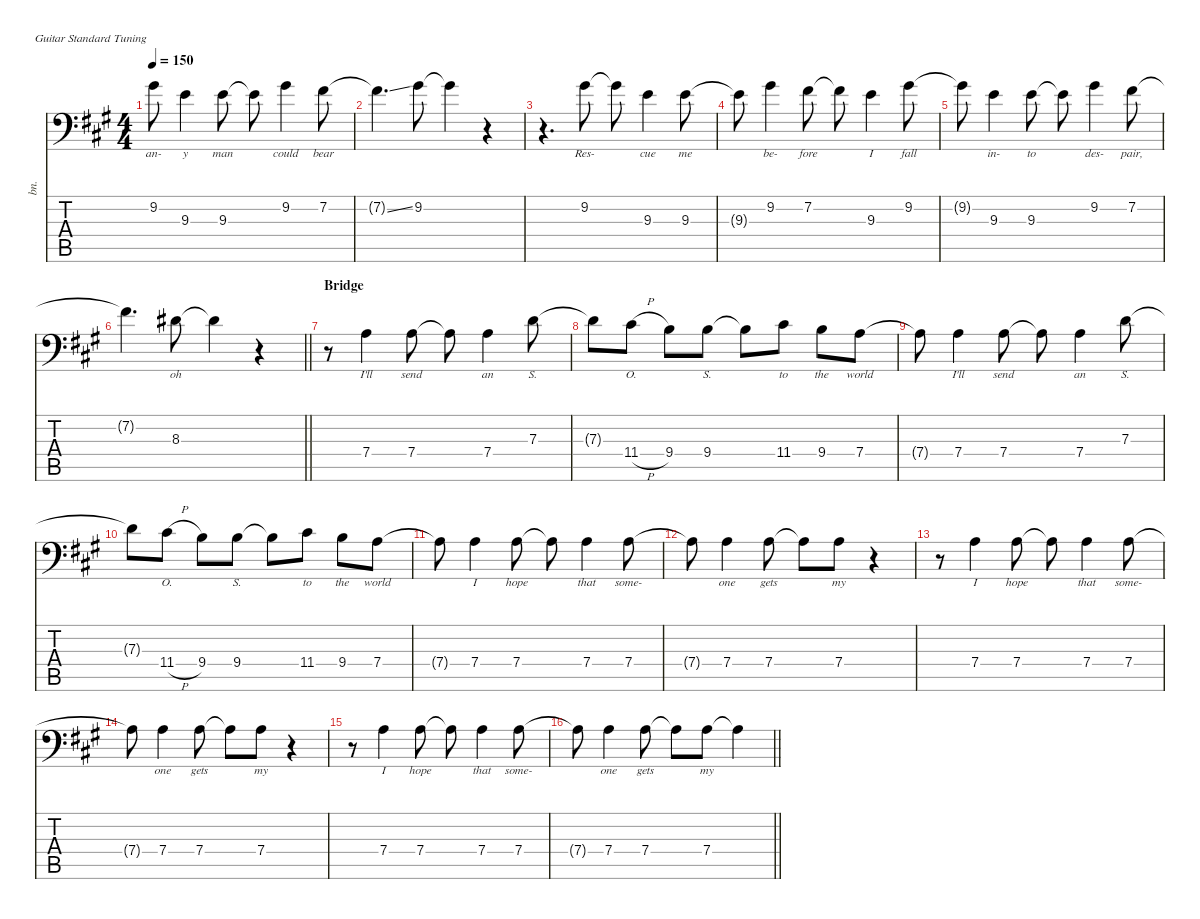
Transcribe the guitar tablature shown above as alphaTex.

\defaultSystemsLayout 4
\hideDynamics
\bracketExtendMode nobrackets
\otherSystemsTrackNameOrientation horizontal
\track ("Vocals" "bn.") {instrument bassoon}
\staff {score tabs}
\tuning (E4 B3 G3 D3 A2 E2)
\ts (4 4)
\tempo 150
\clef f4
\ks a
9.2{acc #}.8{lyrics (0 "an-") lyrics (1 "") lyrics (2 "") lyrics (3 "") lyrics (4 "") dy mf beam Down} 9.3{acc forcenatural}.4{lyrics (0 "y") lyrics (1 "") lyrics (2 "") lyrics (3 "") lyrics (4 "") beam Down} 9.3{acc forcenatural}.8{lyrics (0 "man") lyrics (1 "") lyrics (2 "") lyrics (3 "") lyrics (4 "") beam Down} 9.3{t acc forcenatural}.8{beam Down} 9.2{acc #}.4{lyrics (0 "could") lyrics (1 "") lyrics (2 "") lyrics (3 "") lyrics (4 "") beam Down} 7.2{acc #}.8{lyrics (0 "bear") lyrics (1 "") lyrics (2 "") lyrics (3 "") lyrics (4 "") beam Down} |
7.2{ss t acc #}.4{d beam Down} 9.2{acc #}.8{beam Down} 9.2{t acc #}.4{beam Down} r.4{beam Down} |
r.4{d beam Down} 9.2{acc #}.8{lyrics (0 "Res-") lyrics (1 "") lyrics (2 "") lyrics (3 "") lyrics (4 "") beam Down} 9.2{t acc #}.8{beam Down} 9.3{acc forcenatural}.4{lyrics (0 "cue") lyrics (1 "") lyrics (2 "") lyrics (3 "") lyrics (4 "") beam Down} 9.3{acc forcenatural}.8{lyrics (0 "me") lyrics (1 "") lyrics (2 "") lyrics (3 "") lyrics (4 "") beam Down} |
9.3{t acc forcenatural}.8{beam Down} 9.2{acc #}.4{lyrics (0 "be-") lyrics (1 "") lyrics (2 "") lyrics (3 "") lyrics (4 "") beam Down} 7.2{acc #}.8{lyrics (0 "fore") lyrics (1 "") lyrics (2 "") lyrics (3 "") lyrics (4 "") beam Down} 7.2{t acc #}.8{beam Down} 9.3{acc forcenatural}.4{lyrics (0 "I") lyrics (1 "") lyrics (2 "") lyrics (3 "") lyrics (4 "") beam Down} 9.2{acc #}.8{lyrics (0 "fall") lyrics (1 "") lyrics (2 "") lyrics (3 "") lyrics (4 "") beam Down} |
9.2{t acc #}.8{beam Down} 9.3{acc forcenatural}.4{lyrics (0 "in-") lyrics (1 "") lyrics (2 "") lyrics (3 "") lyrics (4 "") beam Down} 9.3{acc forcenatural}.8{lyrics (0 "to") lyrics (1 "") lyrics (2 "") lyrics (3 "") lyrics (4 "") beam Down} 9.3{t acc forcenatural}.8{beam Down} 9.2{acc #}.4{lyrics (0 "des-") lyrics (1 "") lyrics (2 "") lyrics (3 "") lyrics (4 "") beam Down} 7.2{acc #}.8{lyrics (0 "pair,") lyrics (1 "") lyrics (2 "") lyrics (3 "") lyrics (4 "") beam Down} |
\barLineRight lightlight
7.2{t acc #}.4{d beam Down} 8.3{acc #}.8{lyrics (0 "oh") lyrics (1 "") lyrics (2 "") lyrics (3 "") lyrics (4 "") beam Down} 8.3{t acc #}.4{beam Down} r.4{beam Down} |
\section ("" "Bridge")
r.8{beam Down} 7.4{acc forcenatural}.4{lyrics (0 "I'll") lyrics (1 "") lyrics (2 "") lyrics (3 "") lyrics (4 "") beam Down} 7.4{acc forcenatural}.8{lyrics (0 "send") lyrics (1 "") lyrics (2 "") lyrics (3 "") lyrics (4 "") beam Down} 7.4{t acc forcenatural}.8{dy f beam Down} 7.4{acc forcenatural}.4{lyrics (0 "an") lyrics (1 "") lyrics (2 "") lyrics (3 "") lyrics (4 "") dy mf beam Down} 7.3{acc forcenatural}.8{lyrics (0 "S.") lyrics (1 "") lyrics (2 "") lyrics (3 "") lyrics (4 "") beam Down} |
7.3{t acc forcenatural}.8{dy f beam Down} 11.4{h acc #}.8{lyrics (0 "O.") lyrics (1 "") lyrics (2 "") lyrics (3 "") lyrics (4 "") dy mf beam Down} 9.4{acc forcenatural}.8{lyrics (0 " ") lyrics (1 "") lyrics (2 "") lyrics (3 "") lyrics (4 "") beam Down} 9.4{acc forcenatural}.8{lyrics (0 "S.") lyrics (1 "") lyrics (2 "") lyrics (3 "") lyrics (4 "") beam Down} 9.4{t acc forcenatural}.8{dy f beam Down} 11.4{acc #}.8{lyrics (0 "to") lyrics (1 "") lyrics (2 "") lyrics (3 "") lyrics (4 "") dy mf beam Down} 9.4{acc forcenatural}.8{lyrics (0 "the") lyrics (1 "") lyrics (2 "") lyrics (3 "") lyrics (4 "") beam Down} 7.4{acc forcenatural}.8{lyrics (0 "world") lyrics (1 "") lyrics (2 "") lyrics (3 "") lyrics (4 "") beam Down} |
7.4{t acc forcenatural}.8{dy f beam Down} 7.4{acc forcenatural}.4{lyrics (0 "I'll") lyrics (1 "") lyrics (2 "") lyrics (3 "") lyrics (4 "") dy mf beam Down} 7.4{acc forcenatural}.8{lyrics (0 "send") lyrics (1 "") lyrics (2 "") lyrics (3 "") lyrics (4 "") beam Down} 7.4{t acc forcenatural}.8{dy f beam Down} 7.4{acc forcenatural}.4{lyrics (0 "an") lyrics (1 "") lyrics (2 "") lyrics (3 "") lyrics (4 "") dy mf beam Down} 7.3{acc forcenatural}.8{lyrics (0 "S.") lyrics (1 "") lyrics (2 "") lyrics (3 "") lyrics (4 "") beam Down} |
7.3{t acc forcenatural}.8{dy f beam Down} 11.4{h acc #}.8{lyrics (0 "O.") lyrics (1 "") lyrics (2 "") lyrics (3 "") lyrics (4 "") dy mf beam Down} 9.4{acc forcenatural}.8{lyrics (0 " ") lyrics (1 "") lyrics (2 "") lyrics (3 "") lyrics (4 "") beam Down} 9.4{acc forcenatural}.8{lyrics (0 "S.") lyrics (1 "") lyrics (2 "") lyrics (3 "") lyrics (4 "") beam Down} 9.4{t acc forcenatural}.8{dy f beam Down} 11.4{acc #}.8{lyrics (0 "to") lyrics (1 "") lyrics (2 "") lyrics (3 "") lyrics (4 "") dy mf beam Down} 9.4{acc forcenatural}.8{lyrics (0 "the") lyrics (1 "") lyrics (2 "") lyrics (3 "") lyrics (4 "") beam Down} 7.4{acc forcenatural}.8{lyrics (0 "world") lyrics (1 "") lyrics (2 "") lyrics (3 "") lyrics (4 "") beam Down} |
7.4{t acc forcenatural}.8{dy f beam Down} 7.4{acc forcenatural}.4{lyrics (0 "I") lyrics (1 "") lyrics (2 "") lyrics (3 "") lyrics (4 "") dy mf beam Down} 7.4{acc forcenatural}.8{lyrics (0 "hope") lyrics (1 "") lyrics (2 "") lyrics (3 "") lyrics (4 "") beam Down} 7.4{t acc forcenatural}.8{dy f beam Down} 7.4{acc forcenatural}.4{lyrics (0 "that") lyrics (1 "") lyrics (2 "") lyrics (3 "") lyrics (4 "") dy mf beam Down} 7.4{acc forcenatural}.8{lyrics (0 "some-") lyrics (1 "") lyrics (2 "") lyrics (3 "") lyrics (4 "") beam Down} |
7.4{t acc forcenatural}.8{dy f beam Down} 7.4{acc forcenatural}.4{lyrics (0 "one") lyrics (1 "") lyrics (2 "") lyrics (3 "") lyrics (4 "") dy mf beam Down} 7.4{acc forcenatural}.8{lyrics (0 "gets") lyrics (1 "") lyrics (2 "") lyrics (3 "") lyrics (4 "") beam Down} 7.4{t acc forcenatural}.8{dy f beam Down} 7.4{acc forcenatural}.8{lyrics (0 "my") lyrics (1 "") lyrics (2 "") lyrics (3 "") lyrics (4 "") dy mf beam Down} r.4{beam Down} |
r.8{beam Down} 7.4{acc forcenatural}.4{lyrics (0 "I") lyrics (1 "") lyrics (2 "") lyrics (3 "") lyrics (4 "") beam Down} 7.4{acc forcenatural}.8{lyrics (0 "hope") lyrics (1 "") lyrics (2 "") lyrics (3 "") lyrics (4 "") beam Down} 7.4{t acc forcenatural}.8{dy f beam Down} 7.4{acc forcenatural}.4{lyrics (0 "that") lyrics (1 "") lyrics (2 "") lyrics (3 "") lyrics (4 "") dy mf beam Down} 7.4{acc forcenatural}.8{lyrics (0 "some-") lyrics (1 "") lyrics (2 "") lyrics (3 "") lyrics (4 "") beam Down} |
7.4{t acc forcenatural}.8{dy f beam Down} 7.4{acc forcenatural}.4{lyrics (0 "one") lyrics (1 "") lyrics (2 "") lyrics (3 "") lyrics (4 "") dy mf beam Down} 7.4{acc forcenatural}.8{lyrics (0 "gets") lyrics (1 "") lyrics (2 "") lyrics (3 "") lyrics (4 "") beam Down} 7.4{t acc forcenatural}.8{dy f beam Down} 7.4{acc forcenatural}.8{lyrics (0 "my") lyrics (1 "") lyrics (2 "") lyrics (3 "") lyrics (4 "") dy mf beam Down} r.4{beam Down} |
r.8{beam Down} 7.4{acc forcenatural}.4{lyrics (0 "I") lyrics (1 "") lyrics (2 "") lyrics (3 "") lyrics (4 "") beam Down} 7.4{acc forcenatural}.8{lyrics (0 "hope") lyrics (1 "") lyrics (2 "") lyrics (3 "") lyrics (4 "") beam Down} 7.4{t acc forcenatural}.8{dy f beam Down} 7.4{acc forcenatural}.4{lyrics (0 "that") lyrics (1 "") lyrics (2 "") lyrics (3 "") lyrics (4 "") dy mf beam Down} 7.4{acc forcenatural}.8{lyrics (0 "some-") lyrics (1 "") lyrics (2 "") lyrics (3 "") lyrics (4 "") beam Down} |
\barLineRight lightlight
7.4{t acc forcenatural}.8{dy f beam Down} 7.4{acc forcenatural}.4{lyrics (0 "one") lyrics (1 "") lyrics (2 "") lyrics (3 "") lyrics (4 "") dy mf beam Down} 7.4{acc forcenatural}.8{lyrics (0 "gets") lyrics (1 "") lyrics (2 "") lyrics (3 "") lyrics (4 "") beam Down} 7.4{t acc forcenatural}.8{dy f beam Down} 7.4{acc forcenatural}.8{lyrics (0 "my") lyrics (1 "") lyrics (2 "") lyrics (3 "") lyrics (4 "") dy mf beam Down} 7.4{t acc forcenatural}.4{dy f beam Down}
